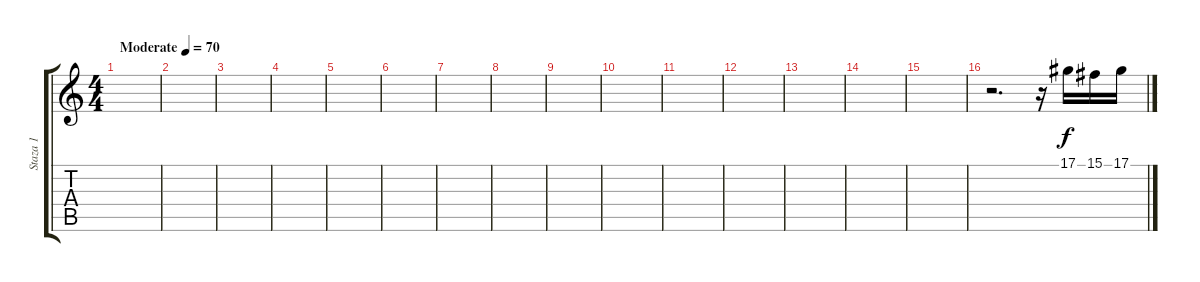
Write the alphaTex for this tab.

\track ("Staza 1" "Staza 1") {instrument lead2sawtooth}
\staff {score tabs}
\tuning (Eb4 Bb3 Gb3 Db3 Ab2 Eb2) {hide}
\ts (4 4)
\tempo (70 "Moderate")
\clef g2
\ks c
|
|
|
|
|
|
|
|
|
|
|
|
|
|
|
r.2{d} r.16 17.1.16 15.1.16 17.1.16
